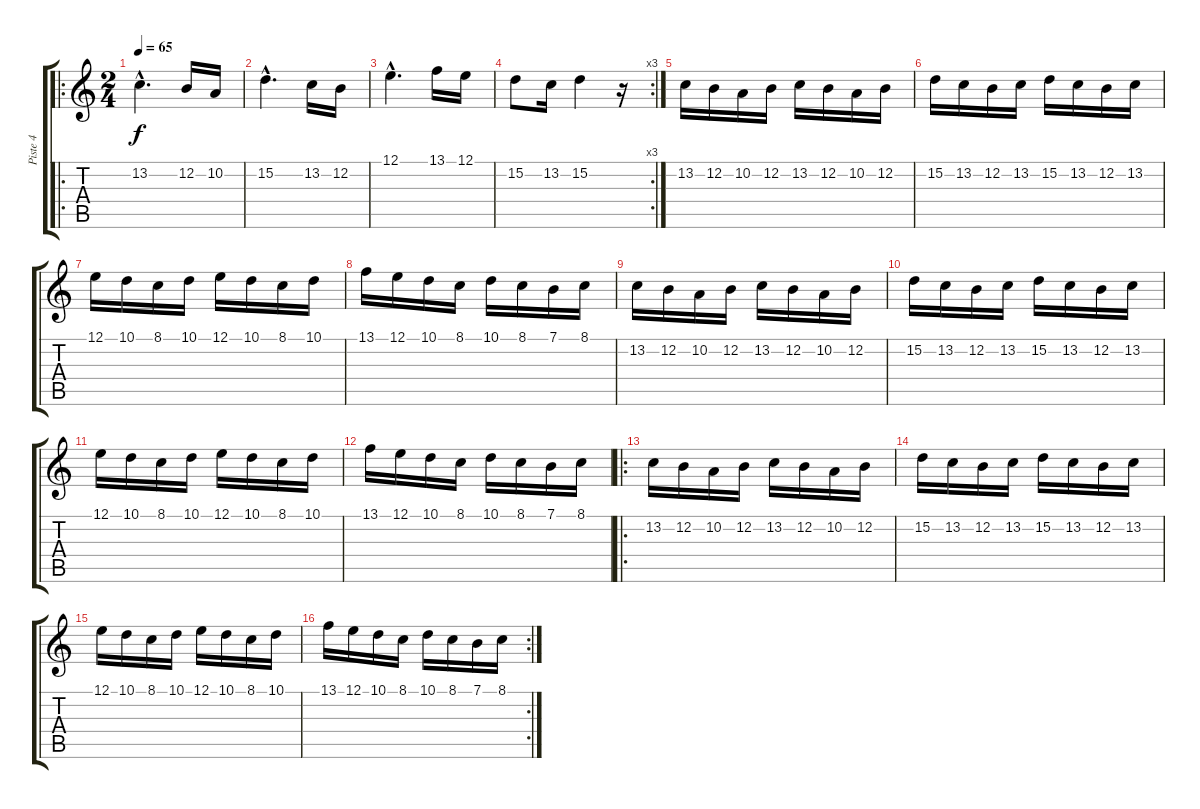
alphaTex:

\track ("Piste 4" "Piste 4") {instrument violin}
\staff {score tabs}
\tuning (E4 B3 G3 D3 A2 E2) {hide}
\ro
\ts (2 4)
\tempo 65
\clef g2
\ks c
13.2{hac}.4{d dy f} 12.2.16 10.2.16 |
15.2{hac}.4{d} 13.2.16 12.2.16 |
12.1{hac}.4{d} 13.1.16 12.1.16 |
\rc 3
15.2.8 13.2.16 15.2.4 r.16 |
13.2.16 12.2.16 10.2.16 12.2.16 13.2.16 12.2.16 10.2.16 12.2.16 |
15.2.16 13.2.16 12.2.16 13.2.16 15.2.16 13.2.16 12.2.16 13.2.16 |
12.1.16 10.1.16 8.1.16 10.1.16 12.1.16 10.1.16 8.1.16 10.1.16 |
13.1.16 12.1.16 10.1.16 8.1.16 10.1.16 8.1.16 7.1.16 8.1.16 |
13.2.16 12.2.16 10.2.16 12.2.16 13.2.16 12.2.16 10.2.16 12.2.16 |
15.2.16 13.2.16 12.2.16 13.2.16 15.2.16 13.2.16 12.2.16 13.2.16 |
12.1.16 10.1.16 8.1.16 10.1.16 12.1.16 10.1.16 8.1.16 10.1.16 |
13.1.16 12.1.16 10.1.16 8.1.16 10.1.16 8.1.16 7.1.16 8.1.16 |
\ro
13.2.16 12.2.16 10.2.16 12.2.16 13.2.16 12.2.16 10.2.16 12.2.16 |
15.2.16 13.2.16 12.2.16 13.2.16 15.2.16 13.2.16 12.2.16 13.2.16 |
12.1.16 10.1.16 8.1.16 10.1.16 12.1.16 10.1.16 8.1.16 10.1.16 |
\rc 2
13.1.16 12.1.16 10.1.16 8.1.16 10.1.16 8.1.16 7.1.16 8.1.16
